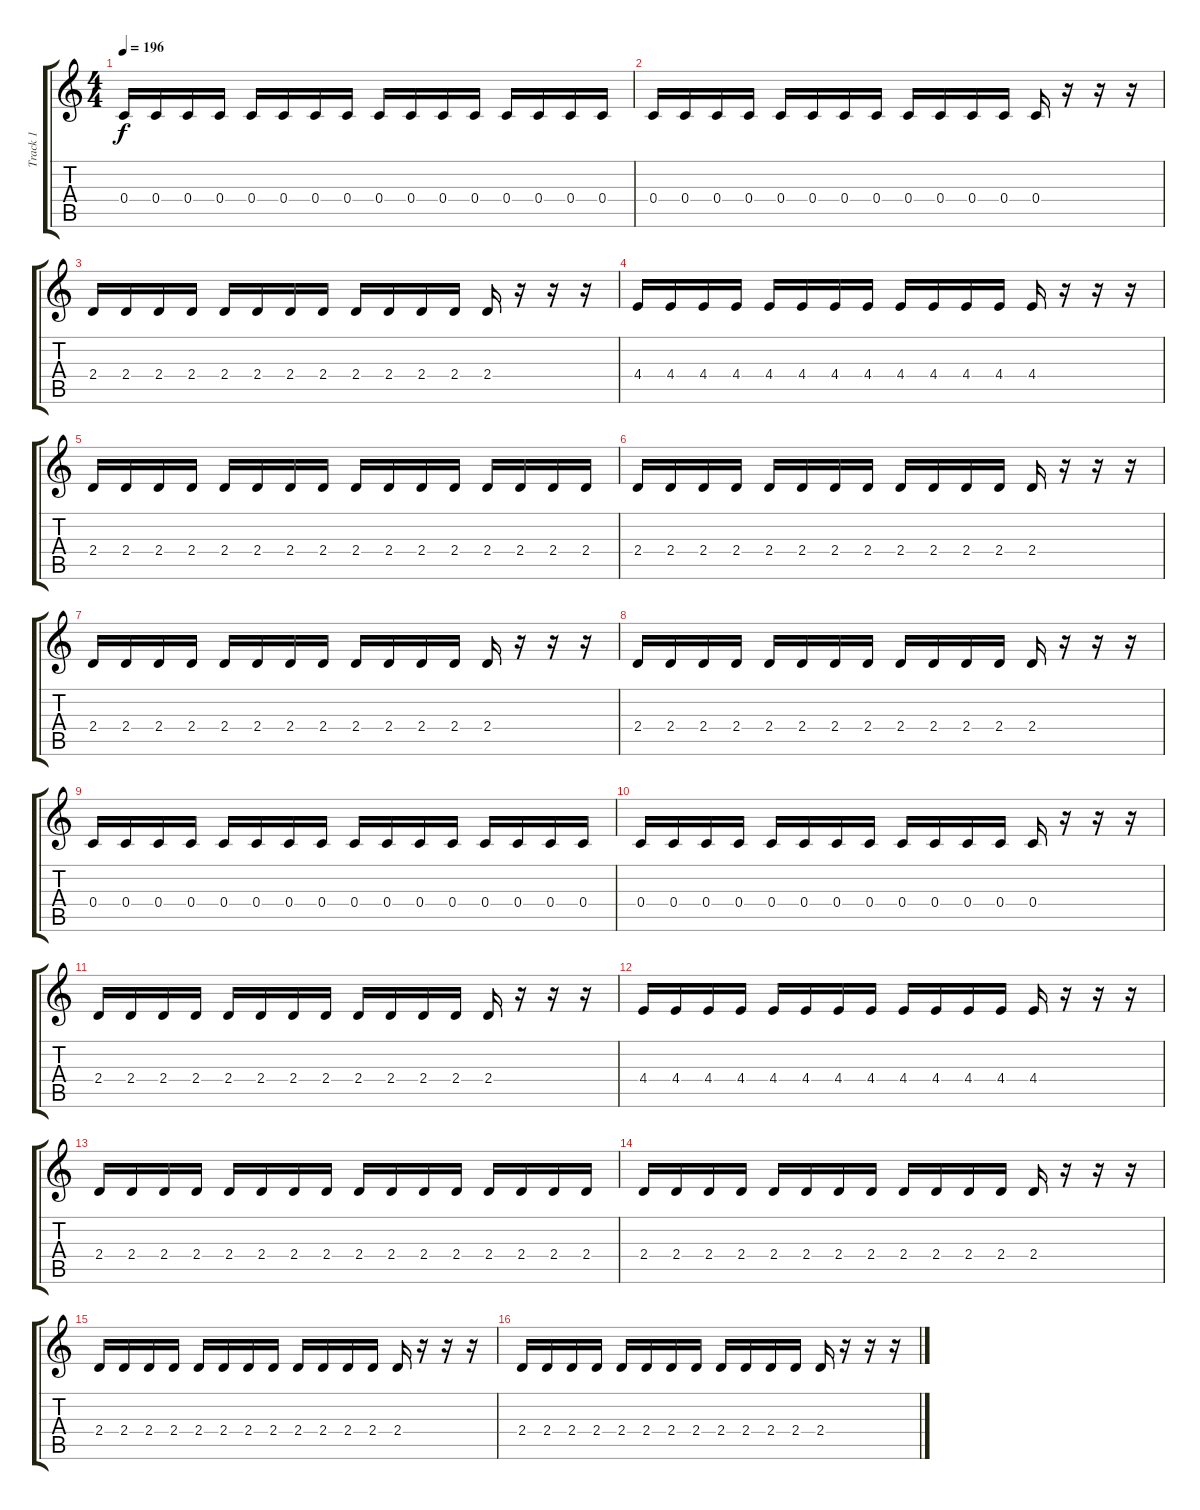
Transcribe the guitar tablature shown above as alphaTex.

\track ("Track 1" "Track 1") {instrument distortionguitar}
\staff {score tabs}
\tuning (E4 C4 G3 C3 G2 C2) {hide}
\ts (4 4)
\tempo 196
\clef g2
\ks c
0.4.16{dy f} 0.4.16 0.4.16 0.4.16 0.4.16 0.4.16 0.4.16 0.4.16 0.4.16 0.4.16 0.4.16 0.4.16 0.4.16 0.4.16 0.4.16 0.4.16 |
0.4.16 0.4.16 0.4.16 0.4.16 0.4.16 0.4.16 0.4.16 0.4.16 0.4.16 0.4.16 0.4.16 0.4.16 0.4.16 r.16 r.16 r.16 |
2.4.16 2.4.16 2.4.16 2.4.16 2.4.16 2.4.16 2.4.16 2.4.16 2.4.16 2.4.16 2.4.16 2.4.16 2.4.16 r.16 r.16 r.16 |
4.4.16 4.4.16 4.4.16 4.4.16 4.4.16 4.4.16 4.4.16 4.4.16 4.4.16 4.4.16 4.4.16 4.4.16 4.4.16 r.16 r.16 r.16 |
2.4.16 2.4.16 2.4.16 2.4.16 2.4.16 2.4.16 2.4.16 2.4.16 2.4.16 2.4.16 2.4.16 2.4.16 2.4.16 2.4.16 2.4.16 2.4.16 |
2.4.16 2.4.16 2.4.16 2.4.16 2.4.16 2.4.16 2.4.16 2.4.16 2.4.16 2.4.16 2.4.16 2.4.16 2.4.16 r.16 r.16 r.16 |
2.4.16 2.4.16 2.4.16 2.4.16 2.4.16 2.4.16 2.4.16 2.4.16 2.4.16 2.4.16 2.4.16 2.4.16 2.4.16 r.16 r.16 r.16 |
2.4.16 2.4.16 2.4.16 2.4.16 2.4.16 2.4.16 2.4.16 2.4.16 2.4.16 2.4.16 2.4.16 2.4.16 2.4.16 r.16 r.16 r.16 |
0.4.16 0.4.16 0.4.16 0.4.16 0.4.16 0.4.16 0.4.16 0.4.16 0.4.16 0.4.16 0.4.16 0.4.16 0.4.16 0.4.16 0.4.16 0.4.16 |
0.4.16 0.4.16 0.4.16 0.4.16 0.4.16 0.4.16 0.4.16 0.4.16 0.4.16 0.4.16 0.4.16 0.4.16 0.4.16 r.16 r.16 r.16 |
2.4.16 2.4.16 2.4.16 2.4.16 2.4.16 2.4.16 2.4.16 2.4.16 2.4.16 2.4.16 2.4.16 2.4.16 2.4.16 r.16 r.16 r.16 |
4.4.16 4.4.16 4.4.16 4.4.16 4.4.16 4.4.16 4.4.16 4.4.16 4.4.16 4.4.16 4.4.16 4.4.16 4.4.16 r.16 r.16 r.16 |
2.4.16 2.4.16 2.4.16 2.4.16 2.4.16 2.4.16 2.4.16 2.4.16 2.4.16 2.4.16 2.4.16 2.4.16 2.4.16 2.4.16 2.4.16 2.4.16 |
2.4.16 2.4.16 2.4.16 2.4.16 2.4.16 2.4.16 2.4.16 2.4.16 2.4.16 2.4.16 2.4.16 2.4.16 2.4.16 r.16 r.16 r.16 |
2.4.16 2.4.16 2.4.16 2.4.16 2.4.16 2.4.16 2.4.16 2.4.16 2.4.16 2.4.16 2.4.16 2.4.16 2.4.16 r.16 r.16 r.16 |
2.4.16 2.4.16 2.4.16 2.4.16 2.4.16 2.4.16 2.4.16 2.4.16 2.4.16 2.4.16 2.4.16 2.4.16 2.4.16 r.16 r.16 r.16
